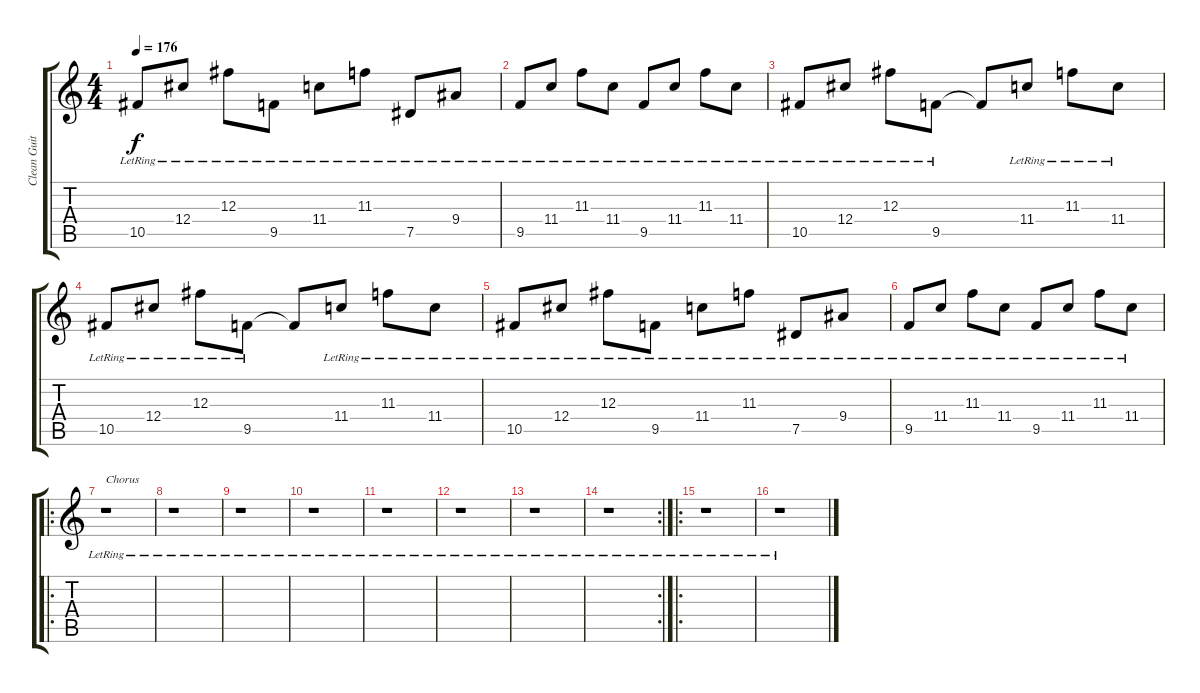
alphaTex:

\track ("Clean Guitar" "Clean Guit") {instrument electricguitarclean}
\staff {score tabs}
\tuning (Eb4 Bb3 Gb3 Db3 Ab2 Eb2) {hide}
\ts (4 4)
\tempo 176
\clef g2
\ks c
10.5{lr}.8{dy f} 12.4{lr}.8 12.3{lr}.8 9.5{lr}.8 11.4{lr}.8 11.3{lr}.8 7.5{lr}.8 9.4{lr}.8 |
9.5{lr}.8 11.4{lr}.8 11.3{lr}.8 11.4{lr}.8 9.5{lr}.8 11.4{lr}.8 11.3{lr}.8 11.4{lr}.8 |
10.5{lr}.8 12.4{lr}.8 12.3{lr}.8 9.5{lr}.8 9.5{t}.8 11.4{lr}.8 11.3{lr}.8 11.4{lr}.8 |
10.5{lr}.8 12.4{lr}.8 12.3{lr}.8 9.5{lr}.8 9.5{t}.8 11.4{lr}.8 11.3{lr}.8 11.4{lr}.8 |
10.5{lr}.8 12.4{lr}.8 12.3{lr}.8 9.5{lr}.8 11.4{lr}.8 11.3{lr}.8 7.5{lr}.8 9.4{lr}.8 |
9.5{lr}.8 11.4{lr}.8 11.3{lr}.8 11.4{lr}.8 9.5{lr}.8 11.4{lr}.8 11.3{lr}.8 11.4{lr}.8 |
\ro
r.1{txt "Chorus"} |
r.1 |
r.1 |
r.1 |
r.1 |
r.1 |
r.1 |
\rc 2
r.1 |
\ro
r.1 |
r.1
